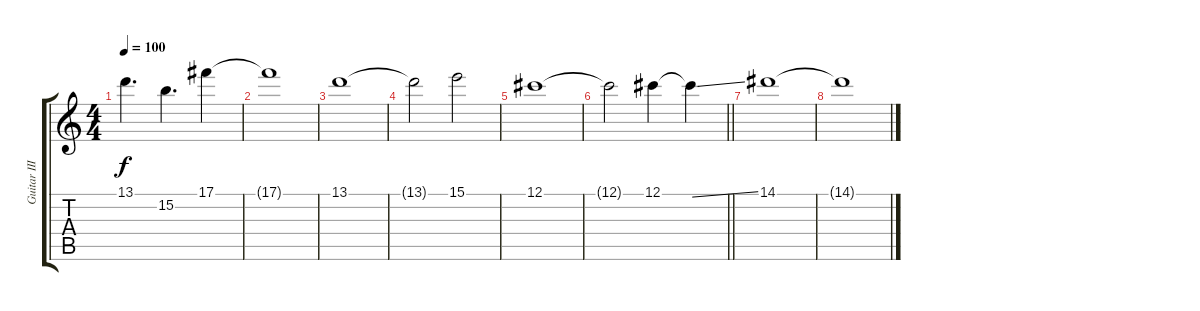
\track ("Guitar III" "Guitar III") {instrument distortionguitar}
\staff {score tabs}
\tuning (Db4 Ab3 E3 B2 Gb2 Db2) {hide}
\ts (4 4)
\tempo 100
\clef g2
\ks c
13.1.4{d dy f} 15.2.4{d} 17.1.4 |
17.1{t}.1 |
13.1.1 |
13.1{t}.2 15.1.2 |
12.1.1 |
\barLineRight lightlight
12.1{t}.2 12.1.4{balance 3} 12.1{ss t}.4 |
14.1.1 |
14.1{t}.1
